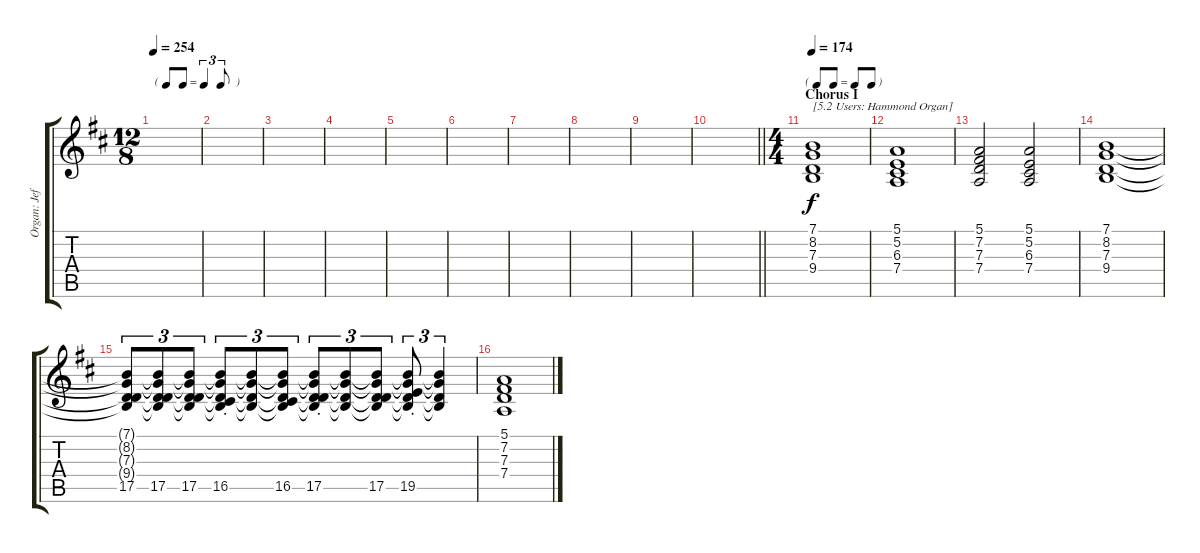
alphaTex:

\track ("Organ: Jeff" "Organ: Jef") {instrument drawbarorgan}
\staff {score tabs}
\tuning (E4 B3 G3 D3 A2 E2) {hide}
\ts (12 8)
\tf triplet8th
\tempo 254
\clef g2
\ks d
|
|
|
|
|
|
|
|
|
\barLineRight lightlight
|
\ts (4 4)
\tf none
\section ("" "Chorus I")
\tempo 174
(7.1 8.2 7.3 9.4).1{txt "[5.2 Users: Hammond Organ]"} |
(5.1 5.2 6.3 7.4).1 |
(5.1 7.2 7.3 7.4).2 (5.1 5.2 6.3 7.4).2 |
(7.1 8.2 7.3 9.4).1 |
(7.1{t} 8.2{t} 7.3{t} 9.4{t} 17.5).8{tu (3 2)} (7.1{t} 8.2{t} 7.3{t} 9.4{t} 17.5).8{tu (3 2)} (7.1{t} 8.2{t} 7.3{t} 9.4{t} 17.5).8{tu (3 2)} (7.1{t} 8.2{t} 7.3{t} 9.4{t} 16.5{st}).8{tu (3 2)} (7.1{t} 8.2{t} 7.3{t} 9.4{t}).8{tu (3 2)} (7.1{t} 8.2{t} 7.3{t} 9.4{t} 16.5).8{tu (3 2)} (7.1{t} 8.2{t} 7.3{t} 9.4{t} 17.5{st}).8{tu (3 2)} (7.1{t} 8.2{t} 7.3{t} 9.4{t}).8{tu (3 2)} (7.1{t} 8.2{t} 7.3{t} 9.4{t} 17.5).8{tu (3 2)} (7.1{t} 8.2{t} 7.3{t} 9.4{t} 19.5{st}).8{tu (3 2)} (7.1{t} 8.2{t} 7.3{t} 9.4{t}).4{tu (3 2)} |
(5.1 7.2 7.3 7.4).1
